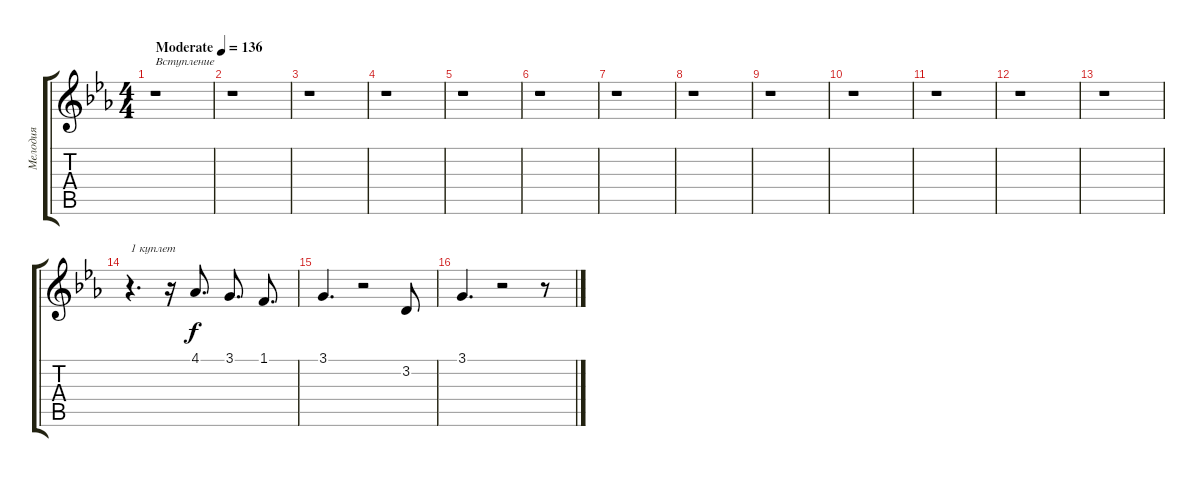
\track ("Мелодия" "Мелодия") {instrument violin}
\staff {score tabs}
\tuning (E4 B3 G3 D3 A2 E2) {hide}
\ts (4 4)
\tempo (136 "Moderate")
\clef g2
\ks cminor
r.1{txt "Вступление" dy f instrument violin} |
r.1 |
r.1 |
r.1 |
r.1 |
r.1 |
r.1 |
r.1 |
r.1 |
r.1 |
r.1 |
r.1 |
r.1 |
r.4{d txt "1 куплет"} r.16 4.1.8{d} 3.1.8{d} 1.1.8{d} |
3.1.4{d} r.2 3.2.8 |
3.1.4{d} r.2 r.8
